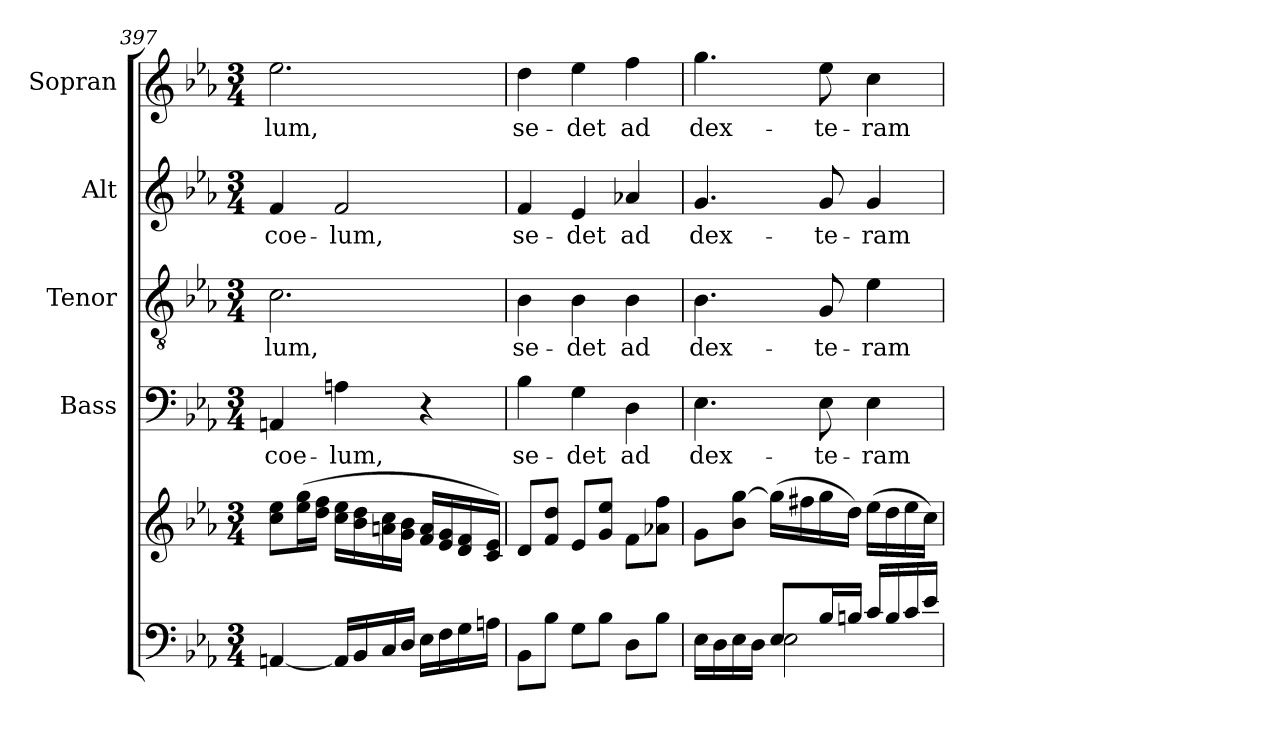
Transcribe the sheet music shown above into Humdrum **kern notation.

**kern	**kern	**kern	**text	**kern	**text	**kern	**text	**kern	**text
*part5	*part5	*part4	*part4	*part3	*part3	*part2	*part2	*part1	*part1
*staff6	*staff5	*staff4	*staff4	*staff3	*staff3	*staff2	*staff2	*staff1	*staff1
*	*	*I"Bass	*	*I"Tenor	*	*I"Alt	*	*I"Sopran	*
*	*	*I'B.	*	*I'T.	*	*I'A.	*	*I'S.	*
*clefF4	*clefG2	*clefF4	*	*clefGv2	*	*clefG2	*	*clefG2	*
*k[b-e-a-]	*k[b-e-a-]	*k[b-e-a-]	*	*k[b-e-a-]	*	*k[b-e-a-]	*	*k[b-e-a-]	*
*E-:	*E-:	*E-:	*	*E-:	*	*E-:	*	*E-:	*
*M3/4	*M3/4	*M3/4	*	*M3/4	*	*M3/4	*	*M3/4	*
=397	=397	=397	=397	=397	=397	=397	=397	=397	=397
!	!	!	!LO:LY:b	!	!LO:LY:b	!	!LO:LY:b	!	!LO:LY:b
[4AAn/	8cc\ 8ee-\L	4AAn/	coe-	2.c\	-lum,	4f/	coe-	2.ee-\	-lum,
.	(>16ee-\ 16gg\L	.	.	.	.	.	.	.	.
.	16dd\ 16ff\JJ	.	.	.	.	.	.	.	.
!	!	!	!LO:LY:b	!	!	!	!LO:LY:b	!	!
16AA/LL]	16cc\ 16ee-\LL	4An\	-lum,	.	.	2f/	-lum,	.	.
16BB-/	16b-\ 16dd\	.	.	.	.	.	.	.	.
16C/	16an\ 16cc\	.	.	.	.	.	.	.	.
16D/JJ	16g\ 16b-\JJ	.	.	.	.	.	.	.	.
16E-\LL	16f/ 16a/LL	4r	.	.	.	.	.	.	.
16F\	16e-/ 16g/	.	.	.	.	.	.	.	.
16G\	16d/ 16f/	.	.	.	.	.	.	.	.
16An\JJ	16c/ 16e-/JJ)	.	.	.	.	.	.	.	.
=398	=398	=398	=398	=398	=398	=398	=398	=398	=398
!	!	!	!LO:LY:b	!	!LO:LY:b	!	!LO:LY:b	!	!LO:LY:b
8BB-\L	8d/L	4B-\	se-	4B-\	se-	4f/	se-	4dd\	se-
8B-\J	8f/ 8dd/J	.	.	.	.	.	.	.	.
!	!	!	!LO:LY:b	!	!LO:LY:b	!	!LO:LY:b	!	!LO:LY:b
8G\L	8e-/L	4G\	-det	4B-\	-det	4e-/	-det	4ee-\	-det
8B-\J	8g/ 8ee-/J	.	.	.	.	.	.	.	.
!	!	!	!LO:LY:b	!	!LO:LY:b	!	!LO:LY:b	!	!LO:LY:b
8D\L	8f\L	4D\	ad	4B-\	ad	4a-X/	ad	4ff\	ad
8B-\J	8a-X\ 8ff\J	.	.	.	.	.	.	.	.
=399	=399	=399	=399	=399	=399	=399	=399	=399	=399
*^	*	*	*	*	*	*	*	*	*
!	!	!	!	!LO:LY:b	!	!LO:LY:b	!	!LO:LY:b	!	!LO:LY:b
4ryy	16E-\LL	8g\L	4.E-\	dex-	4.B-\	dex-	4.g/	dex-	4.gg\	dex-
.	16D\	.	.	.	.	.	.	.	.	.
.	16E-\	8b-\ [8gg\J	.	.	.	.	.	.	.	.
.	16D\JJ	.	.	.	.	.	.	.	.	.
8E-/L	2E-\	(>16gg\LL]	.	.	.	.	.	.	.	.
.	.	16ff#X\	.	.	.	.	.	.	.	.
!	!	!	!	!LO:LY:b	!	!LO:LY:b	!	!LO:LY:b	!	!LO:LY:b
16B-/L	.	16gg\	8E-\	-te-	8G/	-te-	8g/	-te-	8ee-\	-te-
16Bn/JJ	.	16dd\JJ)	.	.	.	.	.	.	.	.
!	!	!	!	!LO:LY:b	!	!LO:LY:b	!	!LO:LY:b	!	!LO:LY:b
16c/LL	.	(>16ee-\LL	4E-\	-ram	4e-\	-ram	4g/	-ram	4cc\	-ram
16B/	.	16dd\	.	.	.	.	.	.	.	.
16c/	.	16ee-\	.	.	.	.	.	.	.	.
16e-/JJ	.	16cc\JJ)	.	.	.	.	.	.	.	.
*v	*v	*	*	*	*	*	*	*	*	*
=	=	=	=	=	=	=	=	=	=
*-	*-	*-	*-	*-	*-	*-	*-	*-	*-
